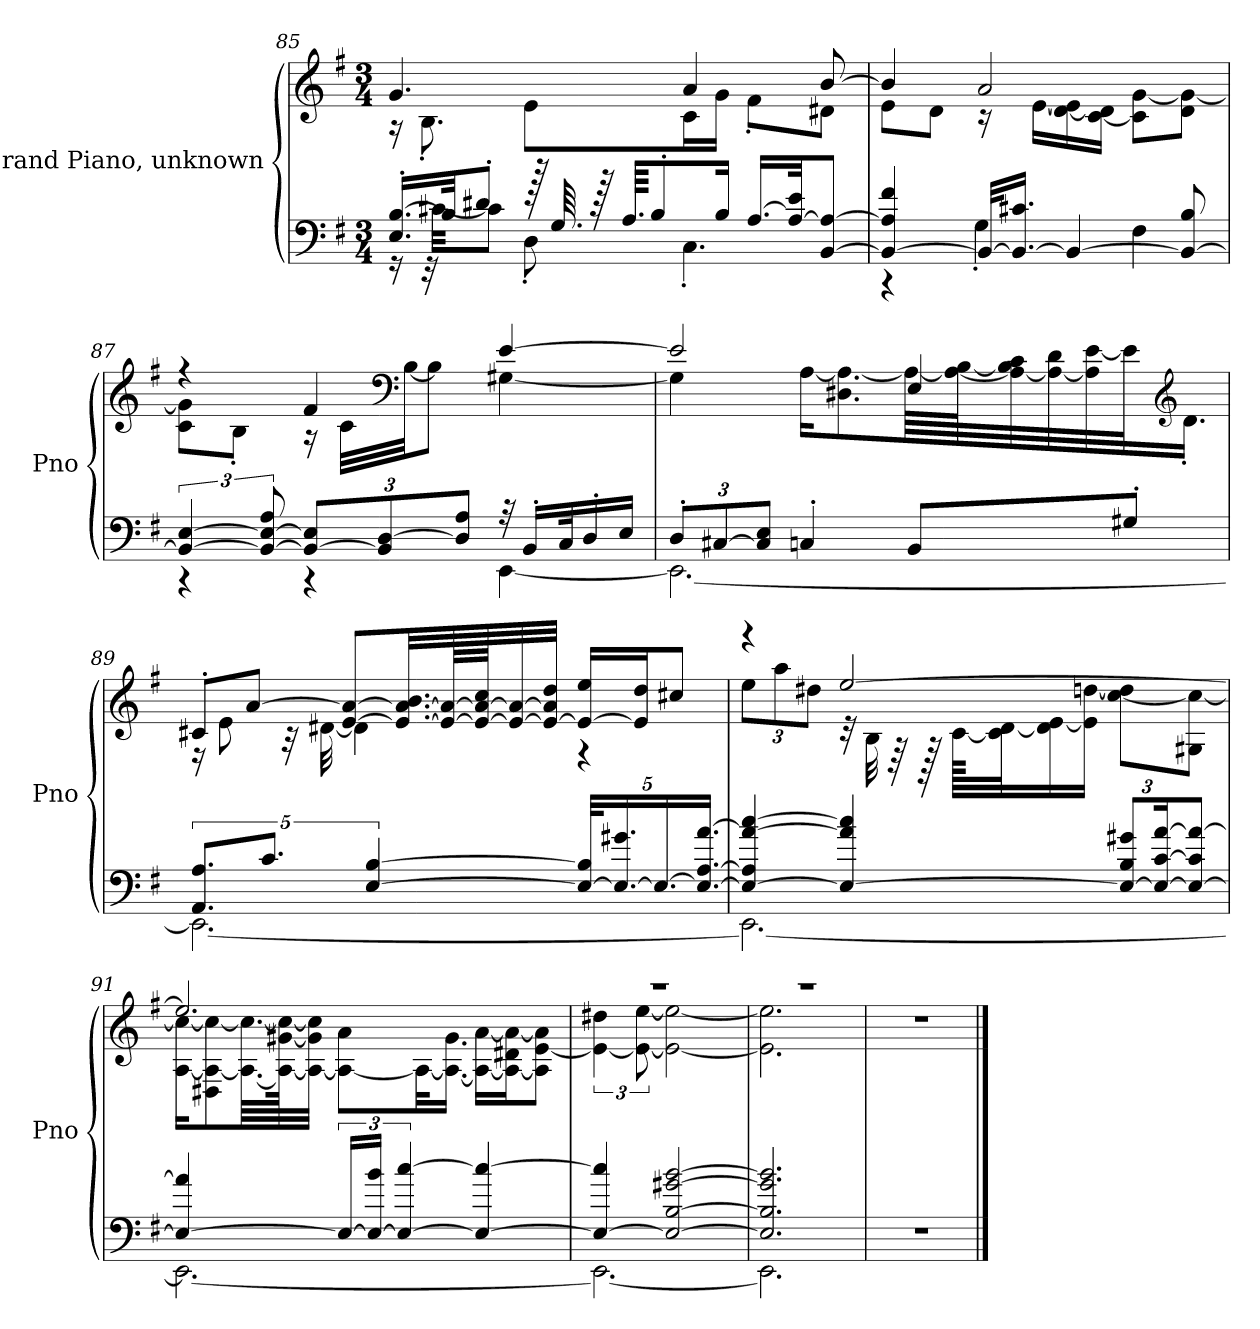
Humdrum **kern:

**kern	**kern
*part1	*part1
*staff2	*staff1
*I"Grand Piano, unknown	*
*I'Pno	*
!!LO:LB:g=z
*clefF4	*clefG2
*k[f#]	*k[f#]
*M3/4	*M3/4
=85	=85
*^	*^
16.E/' [16.B/'LL	16r	4.g/	16r
.	32r	.	8.B'\
32B/JK]	[32c#X\KKL	.	.
8d#X'/J	8c#\J]	.	.
128r	8D'\	.	8e\L
64.G/	.	.	.
128r	.	.	.
64.A/KKKL	.	.	.
8B'/	.	.	.
.	4.C'\	4a/	16c\L
16B/Jk	.	.	16g\JJ
[16.A/LL	.	.	8f#'\L
32A/_ 32e/JK	.	.	.
[8BB/ 8A/_J	.	[8b/	8d#X\J
=86	=86	=86	=86
4BB/_ 4A/] 4f#/	4r	4b/]	8e\L
.	.	.	8d\J
32BB/KLL_	4G'\	2a/	16r
16.BB/_ 16.c#X/JJ	.	.	.
.	.	.	[16e\LL
4BB/_	.	.	[16d\ 16e\]
.	.	.	[16c\ 16d\]JJ
.	4F#\	.	8c\] [8g\L
8BB/_ 8B/	.	.	8d\ 8g\_J
!!LO:LB:g=z	!!
=87	=87	=87	=87
6BB/_ [6E/	4r	4r	8c\ 8g\]L
.	.	.	8B'\J
12BB/_ 12E/_ 12A/	.	.	.
*Xbrackettup	*	*	*
12BB/_ 12E/]L	4r	4f#/	16r
.	.	.	32c\LLL
12BB/] [12D/	.	.	.
*	*	*clefF4	*
.	.	.	[32B\JJ
.	.	.	8B\J]
12D/] 12A/J	.	.	.
32r	[4EE\	[4e/	[4G#X\
16BB'/LL	.	.	.
32C/K	.	.	.
16D'/	.	.	.
16E/JJ	.	.	.
=88	=88	=88	=88
12D'/L	2.EE\_	2e/]	4G#\]
[12C#X/	.	.	.
12C#/] 12E/J	.	.	.
4Cn'/	.	.	[16A\KL
.	.	.	8.D#X\ 8.A\_
8BB/L	.	4E/	64A\LLL_
.	.	.	64A\_ [64B\J
.	.	.	32A\_ 32B\] 32c\
.	.	.	32A\_ 32d\
.	.	.	32A\] [32e\
8G#X'/J	.	.	32e\J]
*	*	*clefG2	*
.	.	.	16.d'\JJ
!!LO:LB:g=z	!!
=89	=89	=89	=89
*brackettup	*	*	*
10.AA/ 10.A/L	2.EE\_	8c#X'/L	16r
.	.	.	8e\
.	.	[8a/J	.
10.c/J	.	.	.
.	.	.	32r
.	.	.	[32d#X\
.	.	[8e/ 8a/_L	4d#\]
[5E/ [5B/	.	.	.
.	.	32.e/_ 32.a/_ 32.b/LL	.
.	.	128e/_ 128a/_LL	.
.	.	128e/_ 128a/_ 128cc/JJ	.
.	.	32e/_ 32a/_	.
.	.	32e/_ 32a/] 32dd/JJJ	.
40E/_ 40B/]KLL	.	16e/_ 16ee/LL	4r
20.E/_ 20.g#X/	.	.	.
.	.	16e/] 16dd/J	.
20.E/_	.	.	.
.	.	8cc#X/J	.
20.E/_ [20.A/ [20.a/JJ	.	.	.
=90	=90	=90	=90
*	*	*	*Xbrackettup
4E/_ 4A/] 4a/_ [4cc/	2.EE\_	4r	12ee\L
.	.	.	12aa\
.	.	.	12dd#X\J
4E/_ 4a/] 4cc/]	.	[2ee/	32r
.	.	.	32B\
.	.	.	64r
.	.	.	128r
.	.	.	[128c\KKLLL
.	.	.	32c\] [32d\J
.	.	.	16d\] [16e\
.	.	.	16e\] [16ddn\JJ
*Xbrackettup	*	*	*
12E/_ 12B/ 12g#X/L	.	.	[8cc\ 8dd\]L
24E/_ [24c/ [24a/K	.	.	.
8E/_ 8c/] 8a/_J	.	.	8G#X\ 8cc\_J
!!LO:PB:g=z	!!
=91	=91	=91	=91
4E/_ 4a/]	2.EE\_	2.ee/]	[16A\ 16cc\_KL
.	.	.	8D#X\ 8A\_ 8cc\_
.	.	.	64.A\_ 64.cc\_LLL
.	.	.	128A\_ [128g#X\ 128cc\_JK
.	.	.	32A\_ 32g#\] 32cc\]JJJ
*brackettup	*	*	*
24E/LL_	.	.	8A\_ 8a\L
24E/_ 24b/JJ	.	.	.
6E/_ [6cc/	.	.	.
.	.	.	32A\KL_
.	.	.	16.A\_ 16.g#\JJ
4E/_ 4cc/_	.	.	16A\_ [16a\LL
.	.	.	16A\_ 16d#X\ 16a\_J
.	.	.	8A\] [8e\ 8a\]J
=92	=92	=92	=92
*	*	*	*brackettup
4E/_ 4cc/]	2.EE\_	2.r	6e\_ 6dd#X\
.	.	.	12e\_ [12ee\
2E/_ [2B/ [2g#X/ [2b/	.	.	2e\_ 2ee\_
=93	=93	=93	=93
2.E/] 2.B/] 2.g#/] 2.b/]	2.EE\]	2.r	2.e\] 2.ee\]
*v	*v	*	*
*	*v	*v
=94	=94
2.r	2.r
==	==
*-	*-
